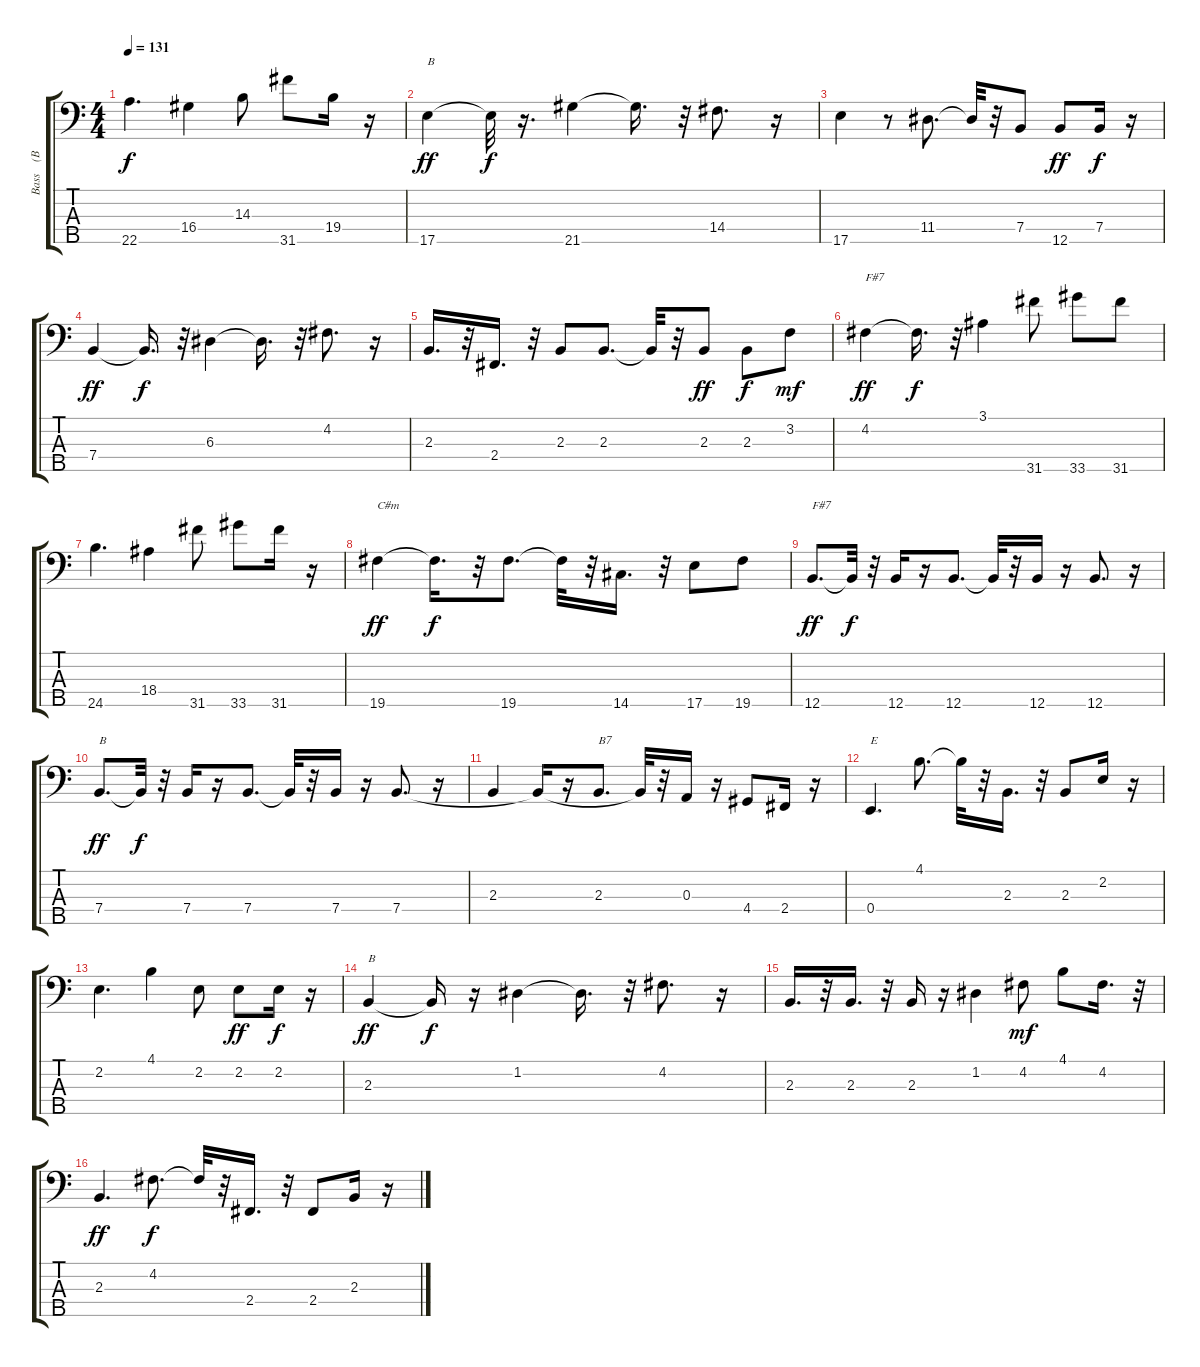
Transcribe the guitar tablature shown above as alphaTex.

\track ("Bass    (BB)" "Bass    (B") {instrument electricbassfinger}
\staff {score tabs}
\tuning (G2 D2 A1 E1 B0) {hide}
\ts (4 4)
\tempo 131
\clef f4
\ks c
22.5.4{d dy f} 16.4.4 14.3.8 31.5.8 19.4.16 r.16 |
17.5.4{txt "B" dy ff} 17.5{t}.32{dy f} r.16{d} 21.5.4 21.5{t}.16{d} r.32 14.4.8{d} r.16 |
17.5.4 r.8 11.4.8{d} 11.4{t}.32 r.32 7.4.8 12.5.8{dy ff} 7.4.16{dy f} r.16 |
7.4.4{dy ff} 7.4{t}.16{d dy f} r.32 6.3.4 6.3{t}.16{d} r.32 4.2.8{d} r.16 |
2.3.16{d} r.32 2.4.16{d} r.32 2.3.8 2.3.8{d} 2.3{t}.32 r.32 2.3.8{dy ff} 2.3.8{dy f} 3.2.8{dy mf} |
4.2.4{txt "F#7" dy ff} 4.2{t}.16{d dy f} r.32 3.1.4 31.5.8 33.5.8 31.5.8 |
24.5.4{d} 18.4.4 31.5.8 33.5.8 31.5.16 r.16 |
19.5.4{txt "C#m" dy ff} 19.5{t}.16{d dy f} r.32 19.5.8{d} 19.5{t}.32 r.32 14.5.16{d} r.32 17.5.8 19.5.8 |
12.5.8{d txt "F#7" dy ff} 12.5{t}.32{dy f} r.32 12.5.16 r.16 12.5.8{d} 12.5{t}.32 r.32 12.5.16 r.16 12.5.8{d} r.16 |
7.4.8{d txt "B" dy ff} 7.4{t}.32{dy f} r.32 7.4.16 r.16 7.4.8{d} 7.4{t}.32 r.32 7.4.16 r.16 7.4.8{d} r.16 |
2.3.4 7.4{t}.16 r.16 2.3.8{d txt "B7"} 7.4{t}.32 r.32 0.3.16 r.16 4.4.8 2.4.16 r.16 |
0.4.4{d txt "E"} 4.1.8{d} 4.1{t}.32 r.32 2.3.16{d} r.32 2.3.8 2.2.16 r.16 |
2.2.4{d} 4.1.4 2.2.8 2.2.8{dy ff} 2.2.16{dy f} r.16 |
2.3.4{txt "B" dy ff} 2.3{t}.16{dy f} r.16 1.2.4 1.2{t}.16{d} r.32 4.2.8{d} r.16 |
2.3.16{d} r.32 2.3.16{d} r.32 2.3.16 r.16 1.2.4 4.2.8{dy mf} 4.1.8 4.2.16{d} r.32 |
2.3.4{d dy ff} 4.2.8{d dy f} 4.2{t}.32 r.32 2.4.16{d} r.32 2.4.8 2.3.16 r.16
